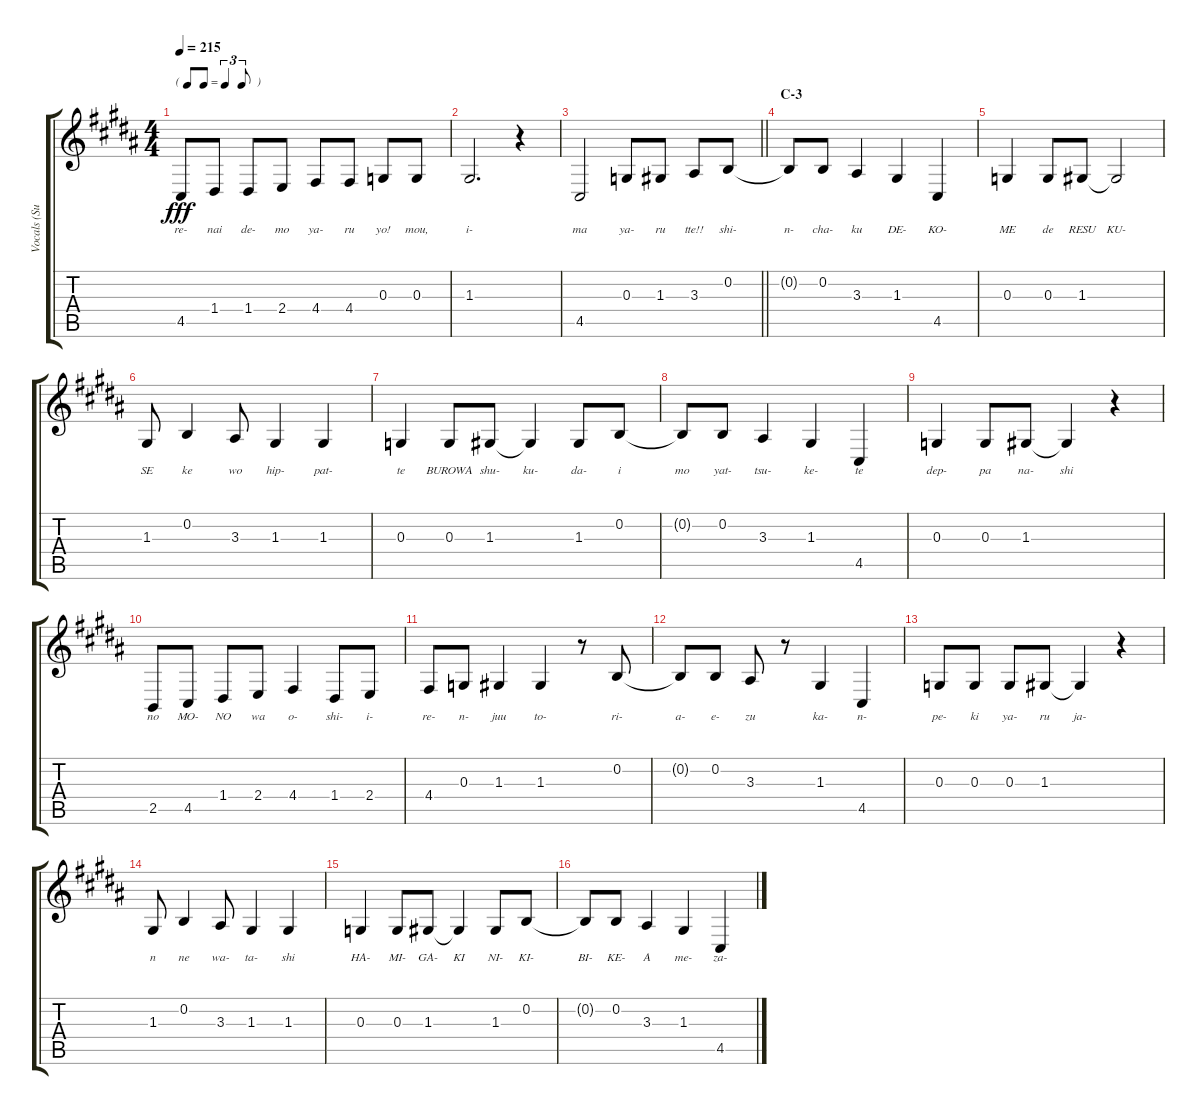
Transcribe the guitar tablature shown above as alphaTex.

\track ("Vocals (Suzuki Jun)" "Vocals (Su") {instrument altosax}
\staff {score tabs}
\tuning (E4 B3 G3 D3 A2 E2) {hide}
\ts (4 4)
\tf triplet8th
\tempo 215
\clef g2
\ks b
4.5{t}.8{lyrics (0 "re-") lyrics (1 "") lyrics (2 "") lyrics (3 "") lyrics (4 "") dy fff} 1.4.8{lyrics (0 "nai") lyrics (1 "") lyrics (2 "") lyrics (3 "") lyrics (4 "")} 1.4.8{lyrics (0 "de-") lyrics (1 "") lyrics (2 "") lyrics (3 "") lyrics (4 "")} 2.4.8{lyrics (0 "mo") lyrics (1 "") lyrics (2 "") lyrics (3 "") lyrics (4 "")} 4.4.8{lyrics (0 "ya-") lyrics (1 "") lyrics (2 "") lyrics (3 "") lyrics (4 "")} 4.4.8{lyrics (0 "ru") lyrics (1 "") lyrics (2 "") lyrics (3 "") lyrics (4 "")} 0.3.8{lyrics (0 "yo!") lyrics (1 "") lyrics (2 "") lyrics (3 "") lyrics (4 "")} 0.3.8{lyrics (0 "mou,") lyrics (1 "") lyrics (2 "") lyrics (3 "") lyrics (4 "")} |
1.3.2{d lyrics (0 "i-") lyrics (1 "") lyrics (2 "") lyrics (3 "") lyrics (4 "")} r.4 |
\barLineRight lightlight
4.5.2{lyrics (0 "ma") lyrics (1 "") lyrics (2 "") lyrics (3 "") lyrics (4 "")} 0.3.8{lyrics (0 "ya-") lyrics (1 "") lyrics (2 "") lyrics (3 "") lyrics (4 "")} 1.3.8{lyrics (0 "ru") lyrics (1 "") lyrics (2 "") lyrics (3 "") lyrics (4 "")} 3.3.8{lyrics (0 "tte!!") lyrics (1 "") lyrics (2 "") lyrics (3 "") lyrics (4 "")} 0.2.8{lyrics (0 "shi-") lyrics (1 "") lyrics (2 "") lyrics (3 "") lyrics (4 "")} |
\section ("" "C-3")
0.2{t}.8{lyrics (0 "n-") lyrics (1 "") lyrics (2 "") lyrics (3 "") lyrics (4 "")} 0.2.8{lyrics (0 "cha-") lyrics (1 "") lyrics (2 "") lyrics (3 "") lyrics (4 "")} 3.3.4{lyrics (0 "ku") lyrics (1 "") lyrics (2 "") lyrics (3 "") lyrics (4 "")} 1.3.4{lyrics (0 "DE-") lyrics (1 "") lyrics (2 "") lyrics (3 "") lyrics (4 "")} 4.5.4{lyrics (0 "KO-") lyrics (1 "") lyrics (2 "") lyrics (3 "") lyrics (4 "")} |
0.3.4{lyrics (0 "ME") lyrics (1 "") lyrics (2 "") lyrics (3 "") lyrics (4 "")} 0.3.8{lyrics (0 "de") lyrics (1 "") lyrics (2 "") lyrics (3 "") lyrics (4 "")} 1.3.8{lyrics (0 "RESU") lyrics (1 "") lyrics (2 "") lyrics (3 "") lyrics (4 "")} 1.3{t}.2{lyrics (0 "KU-") lyrics (1 "") lyrics (2 "") lyrics (3 "") lyrics (4 "")} |
1.3.8{lyrics (0 "SE") lyrics (1 "") lyrics (2 "") lyrics (3 "") lyrics (4 "")} 0.2.4{lyrics (0 "ke") lyrics (1 "") lyrics (2 "") lyrics (3 "") lyrics (4 "")} 3.3.8{lyrics (0 "wo") lyrics (1 "") lyrics (2 "") lyrics (3 "") lyrics (4 "")} 1.3.4{lyrics (0 "hip-") lyrics (1 "") lyrics (2 "") lyrics (3 "") lyrics (4 "")} 1.3.4{lyrics (0 "pat-") lyrics (1 "") lyrics (2 "") lyrics (3 "") lyrics (4 "")} |
0.3.4{lyrics (0 "te") lyrics (1 "") lyrics (2 "") lyrics (3 "") lyrics (4 "")} 0.3.8{lyrics (0 "BUROWA") lyrics (1 "") lyrics (2 "") lyrics (3 "") lyrics (4 "")} 1.3.8{lyrics (0 "shu-") lyrics (1 "") lyrics (2 "") lyrics (3 "") lyrics (4 "")} 1.3{t}.4{lyrics (0 "ku-") lyrics (1 "") lyrics (2 "") lyrics (3 "") lyrics (4 "")} 1.3.8{lyrics (0 "da-") lyrics (1 "") lyrics (2 "") lyrics (3 "") lyrics (4 "")} 0.2.8{lyrics (0 "i") lyrics (1 "") lyrics (2 "") lyrics (3 "") lyrics (4 "")} |
0.2{t}.8{lyrics (0 "mo") lyrics (1 "") lyrics (2 "") lyrics (3 "") lyrics (4 "")} 0.2.8{lyrics (0 "yat-") lyrics (1 "") lyrics (2 "") lyrics (3 "") lyrics (4 "")} 3.3.4{lyrics (0 "tsu-") lyrics (1 "") lyrics (2 "") lyrics (3 "") lyrics (4 "")} 1.3.4{lyrics (0 "ke-") lyrics (1 "") lyrics (2 "") lyrics (3 "") lyrics (4 "")} 4.5.4{lyrics (0 "te") lyrics (1 "") lyrics (2 "") lyrics (3 "") lyrics (4 "")} |
0.3.4{lyrics (0 "dep-") lyrics (1 "") lyrics (2 "") lyrics (3 "") lyrics (4 "")} 0.3.8{lyrics (0 "pa") lyrics (1 "") lyrics (2 "") lyrics (3 "") lyrics (4 "")} 1.3.8{lyrics (0 "na-") lyrics (1 "") lyrics (2 "") lyrics (3 "") lyrics (4 "")} 1.3{t}.4{lyrics (0 "shi") lyrics (1 "") lyrics (2 "") lyrics (3 "") lyrics (4 "")} r.4 |
2.5.8{lyrics (0 "no") lyrics (1 "") lyrics (2 "") lyrics (3 "") lyrics (4 "")} 4.5.8{lyrics (0 "MO-") lyrics (1 "") lyrics (2 "") lyrics (3 "") lyrics (4 "")} 1.4.8{lyrics (0 "NO") lyrics (1 "") lyrics (2 "") lyrics (3 "") lyrics (4 "")} 2.4.8{lyrics (0 "wa") lyrics (1 "") lyrics (2 "") lyrics (3 "") lyrics (4 "")} 4.4.4{lyrics (0 "o-") lyrics (1 "") lyrics (2 "") lyrics (3 "") lyrics (4 "")} 1.4.8{lyrics (0 "shi-") lyrics (1 "") lyrics (2 "") lyrics (3 "") lyrics (4 "")} 2.4.8{lyrics (0 "i-") lyrics (1 "") lyrics (2 "") lyrics (3 "") lyrics (4 "")} |
4.4.8{lyrics (0 "re-") lyrics (1 "") lyrics (2 "") lyrics (3 "") lyrics (4 "")} 0.3.8{lyrics (0 "n-") lyrics (1 "") lyrics (2 "") lyrics (3 "") lyrics (4 "")} 1.3.4{lyrics (0 "juu") lyrics (1 "") lyrics (2 "") lyrics (3 "") lyrics (4 "")} 1.3.4{lyrics (0 "to-") lyrics (1 "") lyrics (2 "") lyrics (3 "") lyrics (4 "")} r.8 0.2.8{lyrics (0 "ri-") lyrics (1 "") lyrics (2 "") lyrics (3 "") lyrics (4 "")} |
0.2{t}.8{lyrics (0 "a-") lyrics (1 "") lyrics (2 "") lyrics (3 "") lyrics (4 "")} 0.2.8{lyrics (0 "e-") lyrics (1 "") lyrics (2 "") lyrics (3 "") lyrics (4 "")} 3.3.8{lyrics (0 "zu") lyrics (1 "") lyrics (2 "") lyrics (3 "") lyrics (4 "")} r.8 1.3.4{lyrics (0 "ka-") lyrics (1 "") lyrics (2 "") lyrics (3 "") lyrics (4 "")} 4.5.4{lyrics (0 "n-") lyrics (1 "") lyrics (2 "") lyrics (3 "") lyrics (4 "")} |
0.3.8{lyrics (0 "pe-") lyrics (1 "") lyrics (2 "") lyrics (3 "") lyrics (4 "")} 0.3.8{lyrics (0 "ki") lyrics (1 "") lyrics (2 "") lyrics (3 "") lyrics (4 "")} 0.3.8{lyrics (0 "ya-") lyrics (1 "") lyrics (2 "") lyrics (3 "") lyrics (4 "")} 1.3.8{lyrics (0 "ru") lyrics (1 "") lyrics (2 "") lyrics (3 "") lyrics (4 "")} 1.3{t}.4{lyrics (0 "ja-") lyrics (1 "") lyrics (2 "") lyrics (3 "") lyrics (4 "")} r.4 |
1.3.8{lyrics (0 "n") lyrics (1 "") lyrics (2 "") lyrics (3 "") lyrics (4 "")} 0.2.4{lyrics (0 "ne") lyrics (1 "") lyrics (2 "") lyrics (3 "") lyrics (4 "")} 3.3.8{lyrics (0 "wa-") lyrics (1 "") lyrics (2 "") lyrics (3 "") lyrics (4 "")} 1.3.4{lyrics (0 "ta-") lyrics (1 "") lyrics (2 "") lyrics (3 "") lyrics (4 "")} 1.3.4{lyrics (0 "shi") lyrics (1 "") lyrics (2 "") lyrics (3 "") lyrics (4 "")} |
0.3.4{lyrics (0 "HA-") lyrics (1 "") lyrics (2 "") lyrics (3 "") lyrics (4 "")} 0.3.8{lyrics (0 "MI-") lyrics (1 "") lyrics (2 "") lyrics (3 "") lyrics (4 "")} 1.3.8{lyrics (0 "GA-") lyrics (1 "") lyrics (2 "") lyrics (3 "") lyrics (4 "")} 1.3{t}.4{lyrics (0 "KI") lyrics (1 "") lyrics (2 "") lyrics (3 "") lyrics (4 "")} 1.3.8{lyrics (0 "NI-") lyrics (1 "") lyrics (2 "") lyrics (3 "") lyrics (4 "")} 0.2.8{lyrics (0 "KI-") lyrics (1 "") lyrics (2 "") lyrics (3 "") lyrics (4 "")} |
0.2{t}.8{lyrics (0 "BI-") lyrics (1 "") lyrics (2 "") lyrics (3 "") lyrics (4 "")} 0.2.8{lyrics (0 "KE-") lyrics (1 "") lyrics (2 "") lyrics (3 "") lyrics (4 "")} 3.3.4{lyrics (0 "A") lyrics (1 "") lyrics (2 "") lyrics (3 "") lyrics (4 "")} 1.3.4{lyrics (0 "me-") lyrics (1 "") lyrics (2 "") lyrics (3 "") lyrics (4 "")} 4.5.4{lyrics (0 "za-") lyrics (1 "") lyrics (2 "") lyrics (3 "") lyrics (4 "")}
